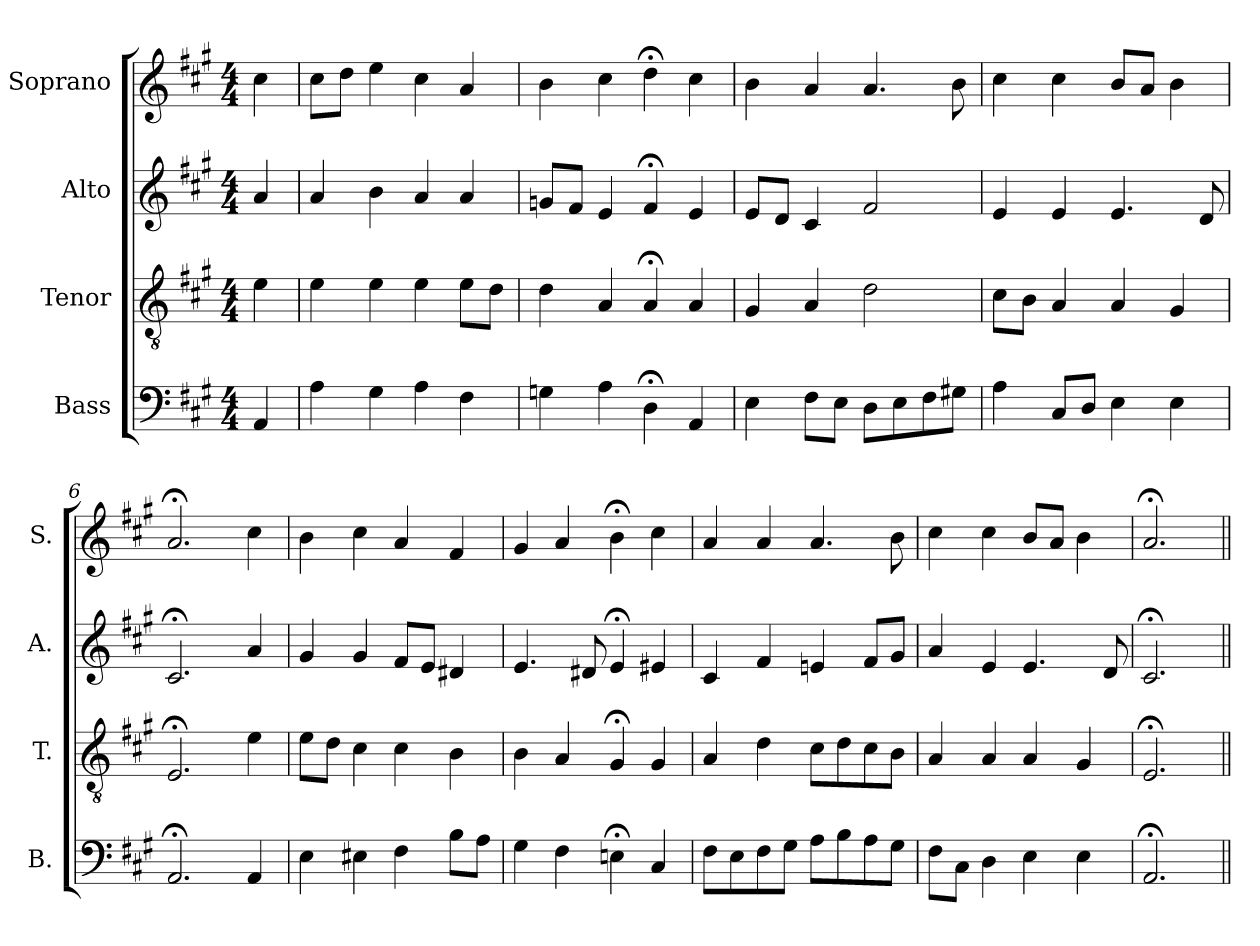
**kern	**kern	**kern	**kern
*part4	*part3	*part2	*part1
*staff4	*staff3	*staff2	*staff1
*I"Bass	*I"Tenor	*I"Alto	*I"Soprano
*I'B.	*I'T.	*I'A.	*I'S.
*clefF4	*clefGv2	*clefG2	*clefG2
*	*ITrd7c12	*	*
*k[f#c#g#]	*k[f#c#g#]	*k[f#c#g#]	*k[f#c#g#]
*A:	*A:	*A:	*A:
*M4/4	*M4/4	*M4/4	*M4/4
=1	=1	=1	=1
4AA/	4E\	4a/	4cc#\
=2	=2	=2	=2
4A\	4E\	4a/	8cc#\L
.	.	.	8dd\J
4G#\	4E\	4b\	4ee\
4A\	4E\	4a/	4cc#\
4F#\	8E\L	4a/	4a/
.	8D\J	.	.
=3	=3	=3	=3
4Gn\	4D\	8gn/L	4b\
.	.	8f#/J	.
4A\	4AA/	4e/	4cc#\
4D;<\	4AA;</	4f#;</	4dd;<\
4AA/	4AA/	4e/	4cc#\
=4	=4	=4	=4
4E\	4GG#/	8e/L	4b\
.	.	8d/J	.
8F#\L	4AA/	4c#/	4a/
8E\J	.	.	.
8D\L	2D\	2f#/	4.a/
8E\	.	.	.
8F#\	.	.	.
8G#X\J	.	.	8b\
=5	=5	=5	=5
4A\	8C#\L	4e/	4cc#\
.	8BB\J	.	.
8C#/L	4AA/	4e/	4cc#\
8D/J	.	.	.
4E\	4AA/	4.e/	8b/L
.	.	.	8a/J
4E\	4GG#/	.	4b\
.	.	8d/	.
!!LO:LB:g=z
=6	=6	=6	=6
2.AA;</	2.EE;</	2.c#;</	2.a;</
4AA/	4E\	4a/	4cc#\
=7	=7	=7	=7
4E\	8E\L	4g#/	4b\
.	8D\J	.	.
4E#X\	4C#\	4g#/	4cc#\
4F#\	4C#\	8f#/L	4a/
.	.	8e/J	.
8B\L	4BB\	4d#X/	4f#/
8A\J	.	.	.
=8	=8	=8	=8
4G#\	4BB\	4.e/	4g#/
4F#\	4AA/	.	4a/
.	.	8d#X/	.
4En;<\	4GG#;</	4e;</	4b;<\
4C#/	4GG#/	4e#X/	4cc#\
!!LO:PB:g=z
=9	=9	=9	=9
8F#\L	4AA/	4c#/	4a/
8E\	.	.	.
8F#\	4D\	4f#/	4a/
8G#\J	.	.	.
8A\L	8C#\L	4en/	4.a/
8B\	8D\	.	.
8A\	8C#\	8f#/L	.
8G#\J	8BB\J	8g#/J	8b\
=10	=10	=10	=10
8F#\L	4AA/	4a/	4cc#\
8C#\J	.	.	.
4D\	4AA/	4e/	4cc#\
4E\	4AA/	4.e/	8b/L
.	.	.	8a/J
4E\	4GG#/	.	4b\
.	.	8d/	.
=11	=11	=11	=11
2.AA;</	2.EE;</	2.c#;</	2.a;</
=||	=||	=||	=||
*-	*-	*-	*-
